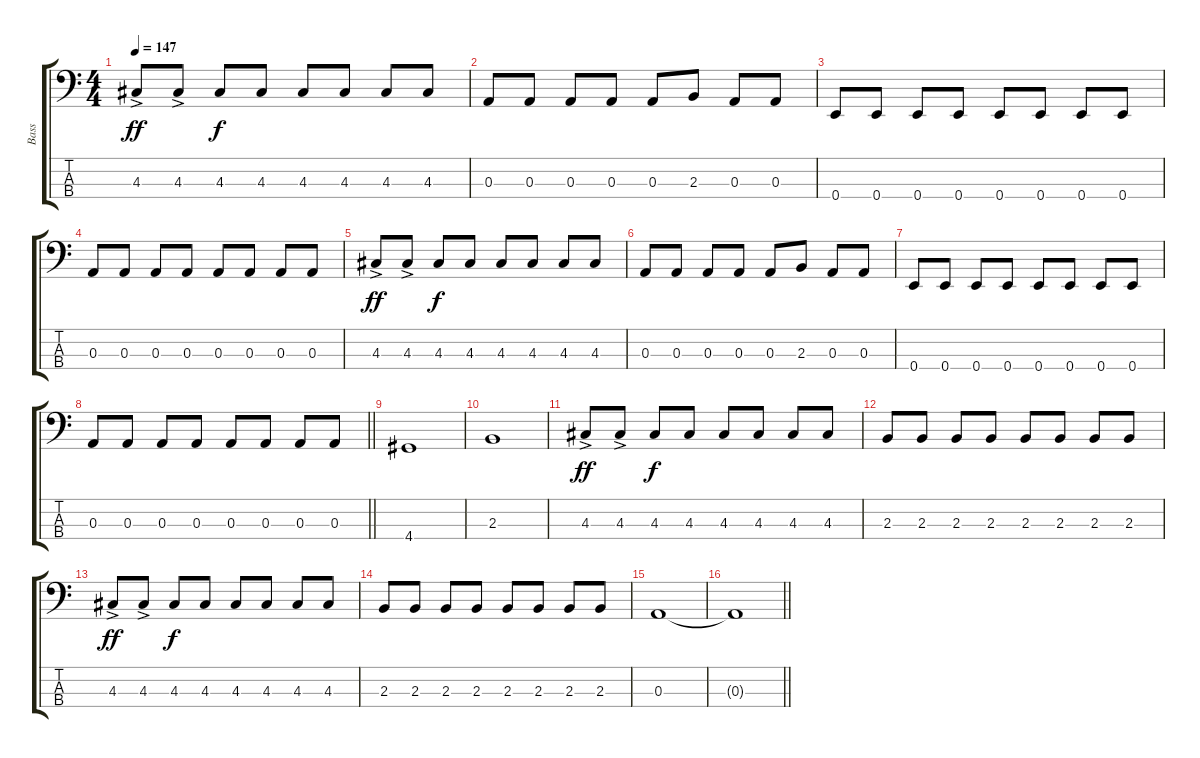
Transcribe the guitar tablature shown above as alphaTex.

\track ("Bass" "Bass") {instrument electricbasspick}
\staff {score tabs}
\tuning (G2 D2 A1 E1) {hide}
\ts (4 4)
\tempo 147
\clef f4
\ks c
4.3{ac}.8{dy ff} 4.3{ac}.8 4.3.8{dy f} 4.3.8 4.3.8 4.3.8 4.3.8 4.3.8 |
0.3.8 0.3.8 0.3.8 0.3.8 0.3.8 2.3.8 0.3.8 0.3.8 |
0.4.8 0.4.8 0.4.8 0.4.8 0.4.8 0.4.8 0.4.8 0.4.8 |
0.3.8 0.3.8 0.3.8 0.3.8 0.3.8 0.3.8 0.3.8 0.3.8 |
4.3{ac}.8{dy ff} 4.3{ac}.8 4.3.8{dy f} 4.3.8 4.3.8 4.3.8 4.3.8 4.3.8 |
0.3.8 0.3.8 0.3.8 0.3.8 0.3.8 2.3.8 0.3.8 0.3.8 |
0.4.8 0.4.8 0.4.8 0.4.8 0.4.8 0.4.8 0.4.8 0.4.8 |
\barLineRight lightlight
0.3.8 0.3.8 0.3.8 0.3.8 0.3.8 0.3.8 0.3.8 0.3.8 |
4.4.1 |
2.3.1 |
4.3{ac}.8{dy ff} 4.3{ac}.8 4.3.8{dy f} 4.3.8 4.3.8 4.3.8 4.3.8 4.3.8 |
2.3.8 2.3.8 2.3.8 2.3.8 2.3.8 2.3.8 2.3.8 2.3.8 |
4.3{ac}.8{dy ff} 4.3{ac}.8 4.3.8{dy f} 4.3.8 4.3.8 4.3.8 4.3.8 4.3.8 |
2.3.8 2.3.8 2.3.8 2.3.8 2.3.8 2.3.8 2.3.8 2.3.8 |
0.3.1 |
\barLineRight lightlight
0.3{t}.1
